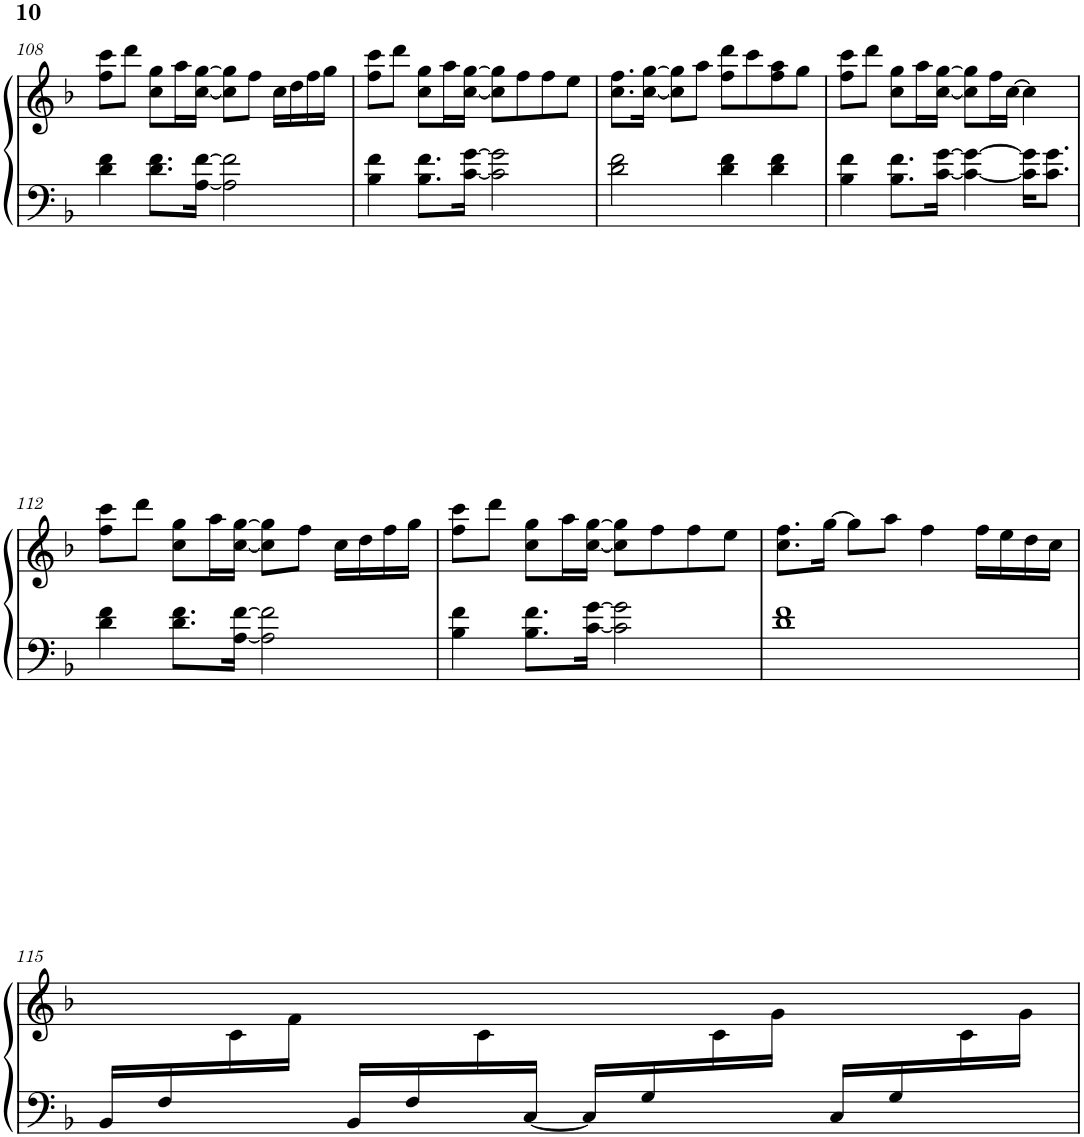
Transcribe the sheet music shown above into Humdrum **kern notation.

**kern	**kern
*part1	*part1
*staff2	*staff1
*I"Piano	*
*I'Pno.	*
!!LO:PB:g=z
*clefF4	*clefG2
*k[b-]	*k[b-]
*M4/4	*M4/4
=108	=108
4d\ 4f\	8ff\ 8ccc\L
.	8ddd\J
8.d\ 8.f\L	8cc\ 8gg\L
.	16aa\L
[16A\ [16f\Jk	[16cc\ [16gg\JJ
2A\] 2f\]	8cc\] 8gg\]L
.	8ff\J
.	16cc\LL
.	16dd\
.	16ff\
.	16gg\JJ
=109	=109
4B-\ 4f\	8ff\ 8ccc\L
.	8ddd\J
8.B-\ 8.f\L	8cc\ 8gg\L
.	16aa\L
[16c\ [16g\Jk	[16cc\ [16gg\JJ
2c\] 2g\]	8cc\] 8gg\]L
.	8ff\
.	8ff\
.	8ee\J
=110	=110
2d\ 2f\	8.cc\ 8.ff\L
.	[16cc\ [16gg\Jk
.	8cc\] 8gg\]L
.	8aa\J
4d\ 4f\	8ff\ 8ddd\L
.	8ccc\
4d\ 4f\	8ff\ 8aa\
.	8gg\J
=111	=111
4B-\ 4f\	8ff\ 8ccc\L
.	8ddd\J
8.B-\ 8.f\L	8cc\ 8gg\L
.	16aa\L
[16c\ [16g\Jk	[16cc\ [16gg\JJ
4c\_ 4g\_	8cc\] 8gg\]L
.	16ff\L
.	[16cc\JJ
16c\] 16g\]KL	4cc\]
8.c\ 8.g\J	.
!!LO:LB:g=z
=112	=112
4d\ 4f\	8ff\ 8ccc\L
.	8ddd\J
8.d\ 8.f\L	8cc\ 8gg\L
.	16aa\L
[16A\ [16f\Jk	[16cc\ [16gg\JJ
2A\] 2f\]	8cc\] 8gg\]L
.	8ff\J
.	16cc\LL
.	16dd\
.	16ff\
.	16gg\JJ
=113	=113
4B-\ 4f\	8ff\ 8ccc\L
.	8ddd\J
8.B-\ 8.f\L	8cc\ 8gg\L
.	16aa\L
[16c\ [16g\Jk	[16cc\ [16gg\JJ
2c\] 2g\]	8cc\] 8gg\]L
.	8ff\
.	8ff\
.	8ee\J
=114	=114
1d 1f	8.cc\ 8.ff\L
.	[16gg\Jk
.	8gg\L]
.	8aa\J
.	4ff\
.	16ff\LL
.	16ee\
.	16dd\
.	16cc\JJ
!!LO:LB:g=z
=115	=115
*	*^
16BB-/LL	1ryy	8ryy
16F/	.	.
8ryy	.	16c\
.	.	16f\JJ
16BB-/LL	.	8ryy
16F/	.	.
16ryy	.	16c\
[16C/JJ	.	8.ryy
16C/LL]	.	.
16G/	.	.
8ryy	.	16c\
.	.	16g\JJ
16C/LL	.	8ryy
16G/	.	.
8ryy	.	16c\
.	.	16g\JJ
*	*v	*v
=	=
*-	*-
